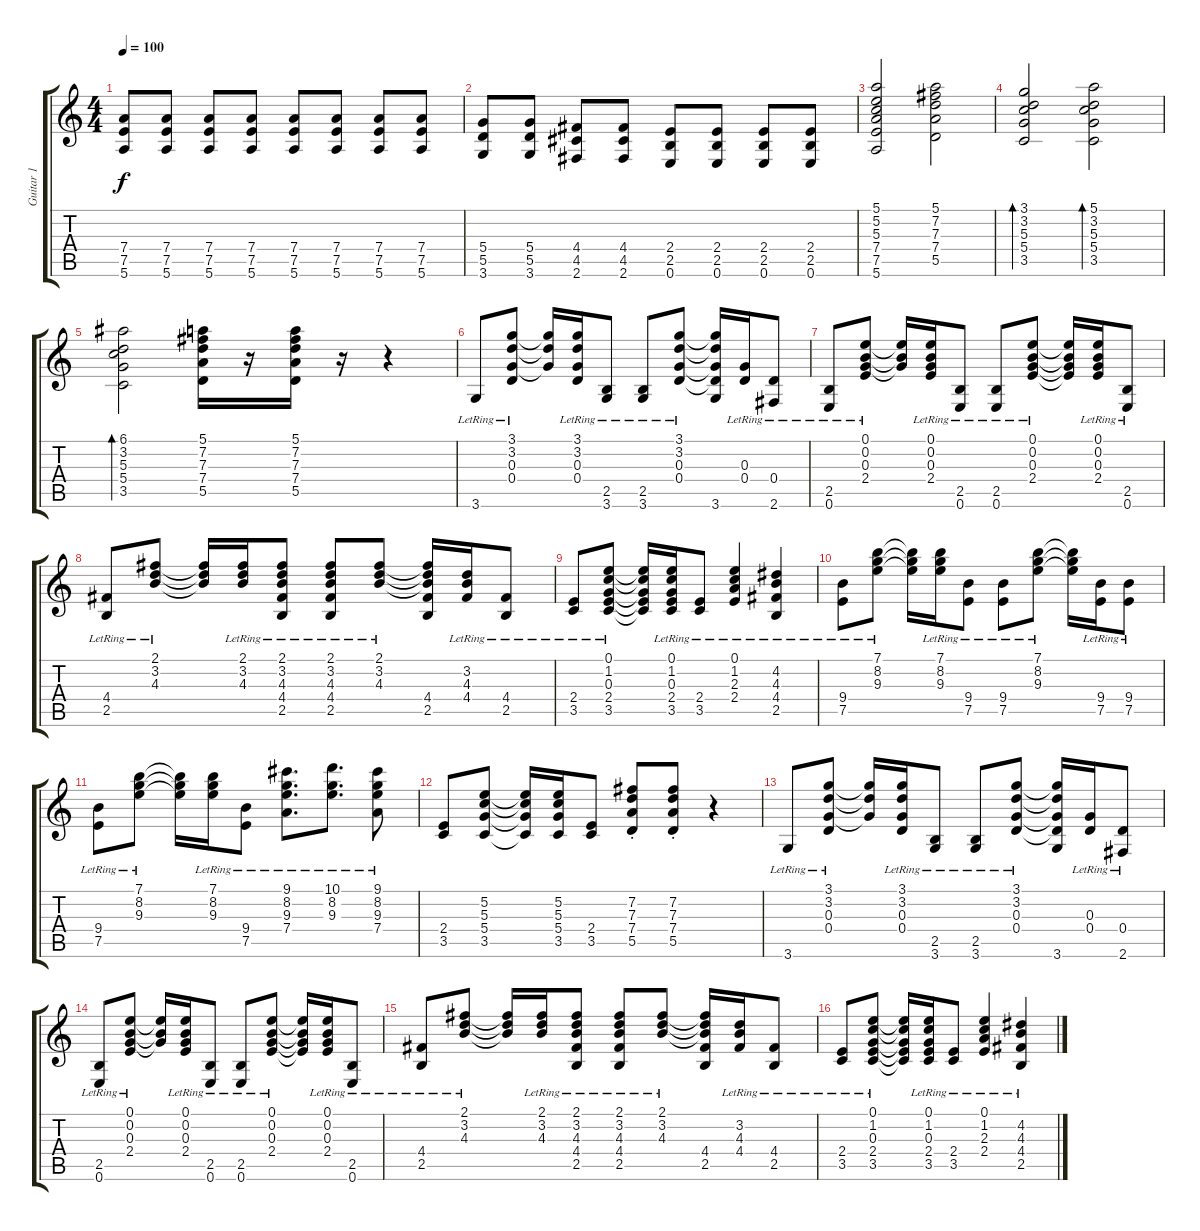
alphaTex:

\track ("Guitar 1" "Guitar 1") {instrument electricguitarclean}
\staff {score tabs}
\tuning (E4 B3 G3 D3 A2 E2) {hide}
\ts (4 4)
\tempo 100
\clef g2
\ks c
(7.4 7.5 5.6).8{dy f} (7.4 7.5 5.6).8 (7.4 7.5 5.6).8 (7.4 7.5 5.6).8 (7.4 7.5 5.6).8 (7.4 7.5 5.6).8 (7.4 7.5 5.6).8 (7.4 7.5 5.6).8 |
(5.4 5.5 3.6).8 (5.4 5.5 3.6).8 (4.4 4.5 2.6).8 (4.4 4.5 2.6).8 (2.4 2.5 0.6).8 (2.4 2.5 0.6).8 (2.4 2.5 0.6).8 (2.4 2.5 0.6).8 |
(5.1 5.2 5.3 7.4 7.5 5.6).2 (5.1 7.2 7.3 7.4 5.5).2 |
(3.1 3.2 5.3 5.4 3.5).2{bd 240} (5.1 3.2 5.3 5.4 3.5).2{bd 240} |
(6.1 3.2 5.3 5.4 3.5).2{bd 240} (5.1 7.2 7.3 7.4 5.5).16 r.16 (5.1 7.2 7.3 7.4 5.5).16 r.16 r.4 |
3.6{lr}.8 (3.1{lr} 3.2{lr} 0.3{lr} 0.4{lr}).8 (3.1{t} 3.2{t} 0.3{t}).16 (3.1{lr} 3.2{lr} 0.3{lr} 0.4{lr}).16 (2.5{lr} 3.6{lr}).8 (2.5{lr} 3.6{lr}).8 (3.1{lr} 3.2{lr} 0.3{lr} 0.4{lr}).8 (3.1{t} 3.2{t} 0.3{t} 0.4{t} 3.6).16 (0.3{lr} 0.4{lr}).16 (0.4{lr} 2.6{lr}).8 |
(2.5 0.6{lr}).8 (0.1{lr} 0.2{lr} 0.3{lr} 2.4{lr}).8 (0.1{t} 0.2{t} 0.3{t}).16 (0.1{lr} 0.2{lr} 0.3{lr} 2.4{lr}).16 (2.5{lr} 0.6{lr}).8 (2.5{lr} 0.6{lr}).8 (0.1{lr} 0.2{lr} 0.3{lr} 2.4{lr}).8 (0.1{t} 0.2{t} 0.3{t} 2.4{t}).16 (0.1{lr} 0.2{lr} 0.3{lr} 2.4{lr}).16 (2.5 0.6{lr}).8 |
(4.4{lr} 2.5{lr}).8 (2.1{lr} 3.2 4.3{lr}).8 (2.1{t} 3.2{t} 4.3{t}).16 (2.1{lr} 3.2{lr} 4.3{lr}).16 (2.1 3.2 4.3 4.4{lr} 2.5{lr}).8 (2.1 3.2 4.3 4.4{lr} 2.5{lr}).8 (2.1{lr} 3.2{lr} 4.3{lr}).8 (2.1{t} 3.2{t} 4.3{t} 4.4 2.5).16 (3.2 4.3{lr} 4.4{lr}).16 (4.4{lr} 2.5).8 |
(2.4{lr} 3.5{lr}).8 (0.1{lr} 1.2{lr} 0.3{lr} 2.4{lr} 3.5{lr}).8 (0.1{t} 1.2{t} 0.3{t} 2.4{t} 3.5{t}).16 (0.1{lr} 1.2{lr} 0.3{lr} 2.4{lr} 3.5{lr}).16 (2.4{lr} 3.5{lr}).8 (0.1 1.2{lr} 2.3{lr} 2.4{lr}).4 (4.2{lr} 4.3{lr} 4.4{lr} 2.5{lr}).4 |
(9.4{lr} 7.5{lr}).8 (7.1{lr} 8.2{lr} 9.3{lr}).8 (7.1{t} 8.2{t} 9.3{t}).16 (7.1{lr} 8.2{lr} 9.3{lr}).16 (9.4{lr} 7.5{lr}).8 (9.4{lr} 7.5{lr}).8 (7.1{lr} 8.2{lr} 9.3{lr}).8 (7.1{t} 8.2{t} 9.3{t}).16 (9.4{lr} 7.5{lr}).16 (9.4{lr} 7.5{lr}).8 |
(9.4{lr} 7.5{lr}).8 (7.1{lr} 8.2{lr} 9.3{lr}).8 (7.1{t} 8.2{t} 9.3{t}).16 (7.1{lr} 8.2{lr} 9.3{lr}).16 (9.4{lr} 7.5{lr}).8 (9.1{lr} 8.2{lr} 9.3{lr} 7.4{lr}).8{d} (10.1{lr} 8.2{lr} 9.3{lr}).8{d} (9.1{lr} 8.2{lr} 9.3{lr} 7.4{lr}).8 |
(2.4 3.5).8 (5.2 5.3 5.4 3.5).8 (5.2{t} 5.3{t} 5.4{t} 3.5{t}).16 (5.2 5.3 5.4 3.5).16 (2.4 3.5).8 (7.2{st} 7.3{st} 7.4{st} 5.5{st}).8 (7.2{st} 7.3{st} 7.4{st} 5.5{st}).8 r.4 |
3.6{lr}.8 (3.1{lr} 3.2{lr} 0.3{lr} 0.4{lr}).8 (3.1{t} 3.2{t} 0.3{t}).16 (3.1{lr} 3.2{lr} 0.3{lr} 0.4{lr}).16 (2.5{lr} 3.6{lr}).8 (2.5{lr} 3.6{lr}).8 (3.1{lr} 3.2{lr} 0.3{lr} 0.4{lr}).8 (3.1{t} 3.2{t} 0.3{t} 0.4{t} 3.6).16 (0.3{lr} 0.4{lr}).16 (0.4{lr} 2.6{lr}).8 |
(2.5 0.6{lr}).8 (0.1{lr} 0.2{lr} 0.3{lr} 2.4{lr}).8 (0.1{t} 0.2{t} 0.3{t}).16 (0.1{lr} 0.2{lr} 0.3{lr} 2.4{lr}).16 (2.5{lr} 0.6{lr}).8 (2.5{lr} 0.6{lr}).8 (0.1{lr} 0.2{lr} 0.3{lr} 2.4{lr}).8 (0.1{t} 0.2{t} 0.3{t} 2.4{t}).16 (0.1{lr} 0.2{lr} 0.3{lr} 2.4{lr}).16 (2.5 0.6{lr}).8 |
(4.4{lr} 2.5{lr}).8 (2.1{lr} 3.2 4.3{lr}).8 (2.1{t} 3.2{t} 4.3{t}).16 (2.1{lr} 3.2{lr} 4.3{lr}).16 (2.1 3.2 4.3 4.4{lr} 2.5{lr}).8 (2.1 3.2 4.3 4.4{lr} 2.5{lr}).8 (2.1{lr} 3.2{lr} 4.3{lr}).8 (2.1{t} 3.2{t} 4.3{t} 4.4 2.5).16 (3.2 4.3{lr} 4.4{lr}).16 (4.4{lr} 2.5).8 |
(2.4{lr} 3.5{lr}).8 (0.1{lr} 1.2{lr} 0.3{lr} 2.4{lr} 3.5{lr}).8 (0.1{t} 1.2{t} 0.3{t} 2.4{t} 3.5{t}).16 (0.1{lr} 1.2{lr} 0.3{lr} 2.4{lr} 3.5{lr}).16 (2.4{lr} 3.5{lr}).8 (0.1 1.2{lr} 2.3{lr} 2.4{lr}).4 (4.2{lr} 4.3{lr} 4.4{lr} 2.5{lr}).4
